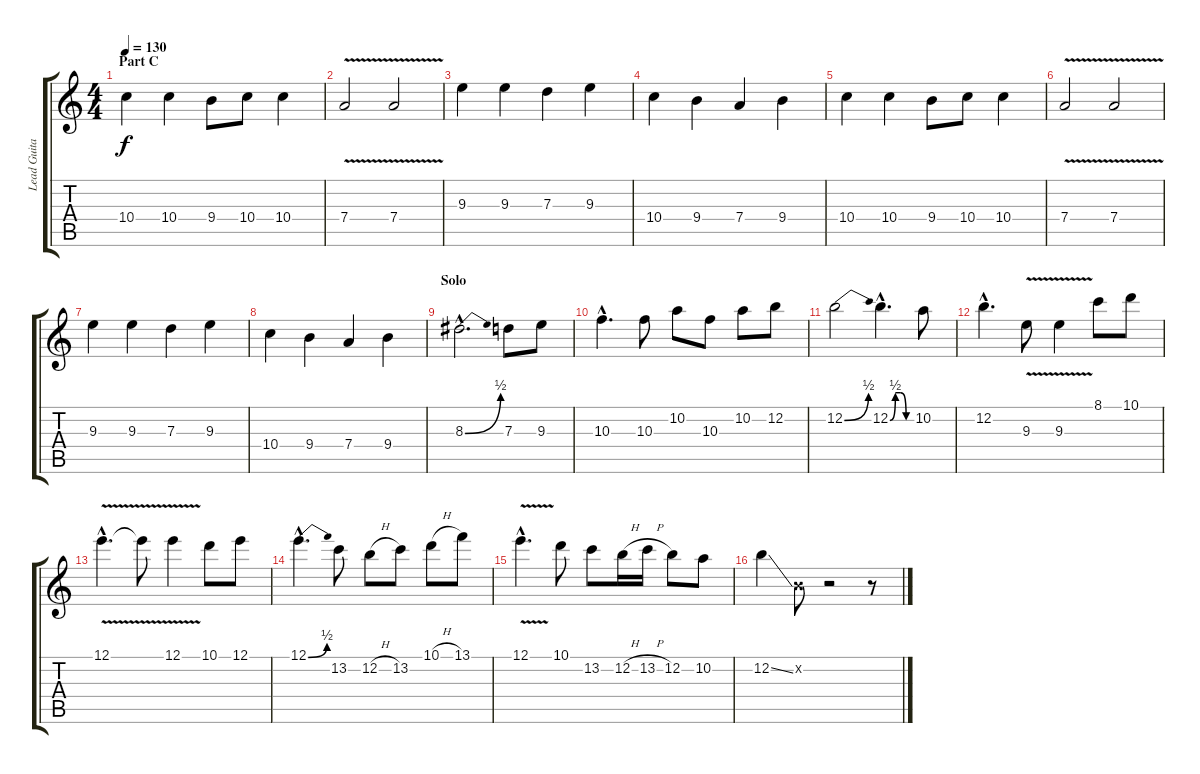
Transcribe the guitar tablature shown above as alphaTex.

\track ("Lead Guitar" "Lead Guita") {instrument distortionguitar}
\staff {score tabs}
\tuning (E4 B3 G3 D3 A2 E2) {hide}
\ts (4 4)
\section ("" "Part C")
\tempo 130
\clef g2
\ks c
10.4.4{dy f} 10.4.4 9.4.8 10.4.8 10.4.4 |
7.4{v}.2 7.4{v}.2 |
9.3.4 9.3.4 7.3.4 9.3.4 |
10.4.4 9.4.4 7.4.4 9.4.4 |
10.4.4 10.4.4 9.4.8 10.4.8 10.4.4 |
7.4{v}.2 7.4{v}.2 |
9.3.4 9.3.4 7.3.4 9.3.4 |
10.4.4 9.4.4 7.4.4 9.4.4 |
\section ("" "Solo")
8.3{be (bend 0 0 60 2) hac}.2{d} 7.3.8 9.3.8 |
10.3{hac}.4{d} 10.3.8 10.2.8 10.3.8 10.2.8 12.2.8 |
12.2{be (bend 0 0 60 2)}.2 12.2{be (custom 0 0 15 2 30 2 45 0 60 0) hac}.4{d} 10.2.8 |
12.2{hac}.4{d} 9.3{v}.8 9.3{v}.4 8.1.8 10.1.8 |
12.1{v hac}.4{d} 12.1{t}.8 12.1{v}.4 10.1.8 12.1.8 |
12.1{be (bend 0 0 60 2) hac}.4{d} 13.2.8 12.2{h}.8 13.2.8 10.1{h}.8 13.1.8 |
12.1{v hac}.4{d} 10.1.8 13.2.8 12.2{h}.16 13.2{h}.16 12.2.8 10.2.8 |
12.2{ss}.4 0.2{x}.8 r.2 r.8
